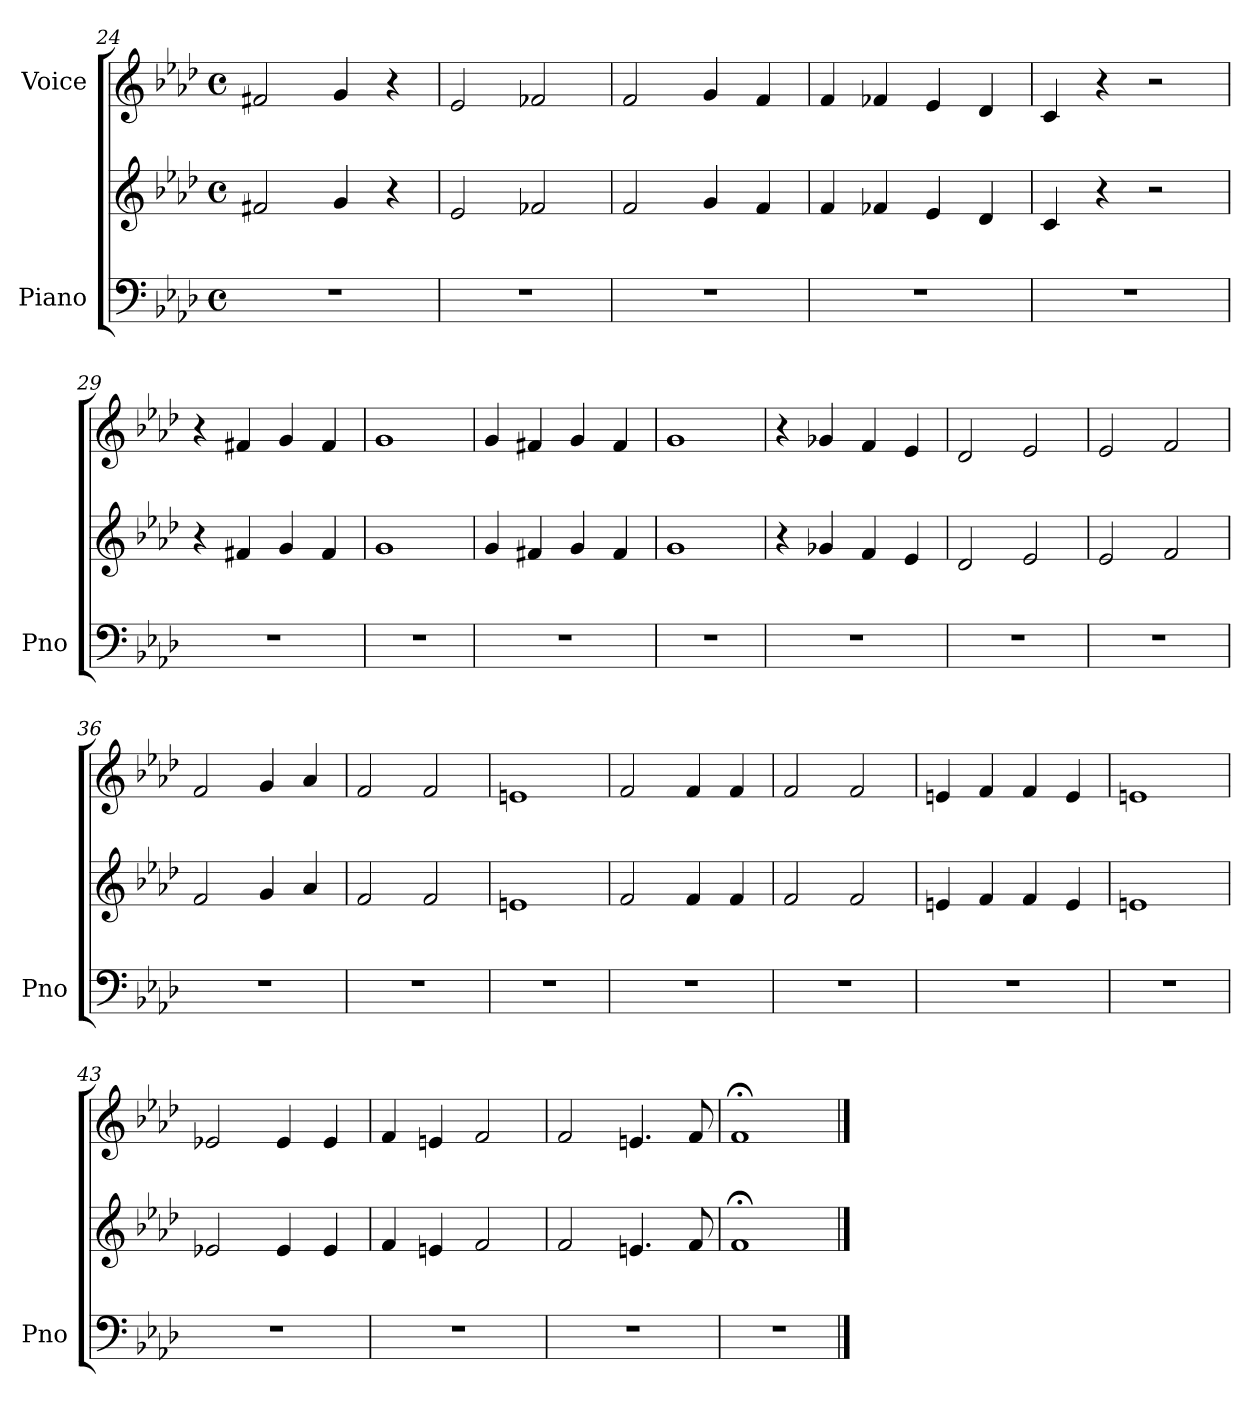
**kern	**kern	**kern
*part2	*part2	*part1
*staff3	*staff2	*staff1
*I"Piano	*	*I"Voice
*I'Pno	*	*
*clefF4	*clefG2	*clefG2
*k[b-e-a-d-]	*k[b-e-a-d-]	*k[b-e-a-d-]
*M4/4	*M4/4	*M4/4
*met(c)	*met(c)	*met(c)
=24	=24	=24
1r	2f#X/	2f#X/
.	4g/	4g/
.	4r	4r
=25	=25	=25
1r	2e-/	2e-/
.	2f-X/	2f-X/
=26	=26	=26
1r	2f/	2f/
.	4g/	4g/
.	4f/	4f/
=27	=27	=27
1r	4f/	4f/
.	4f-X/	4f-X/
.	4e-/	4e-/
.	4d-/	4d-/
=28	=28	=28
1r	4c/	4c/
.	4r	4r
.	2r	2r
=29	=29	=29
1r	4r	4r
.	4f#X/	4f#X/
.	4g/	4g/
.	4f#/	4f#/
=30	=30	=30
1r	1g	1g
!!LO:PB:g=z
=31	=31	=31
1r	4g/	4g/
.	4f#X/	4f#X/
.	4g/	4g/
.	4f#/	4f#/
=32	=32	=32
1r	1g	1g
=33	=33	=33
1r	4r	4r
.	4g-X/	4g-X/
.	4f/	4f/
.	4e-/	4e-/
=34	=34	=34
1r	2d-/	2d-/
.	2e-/	2e-/
=35	=35	=35
1r	2e-/	2e-/
.	2f/	2f/
=36	=36	=36
1r	2f/	2f/
.	4g/	4g/
.	4a-/	4a-/
=37	=37	=37
1r	2f/	2f/
.	2f/	2f/
=38	=38	=38
1r	1en	1en
!!LO:LB:g=z
=39	=39	=39
1r	2f/	2f/
.	4f/	4f/
.	4f/	4f/
=40	=40	=40
1r	2f/	2f/
.	2f/	2f/
=41	=41	=41
1r	4en/	4en/
.	4f/	4f/
.	4f/	4f/
.	4e/	4e/
=42	=42	=42
1r	1en	1en
=43	=43	=43
1r	2e-X/	2e-X/
.	4e-/	4e-/
.	4e-/	4e-/
=44	=44	=44
1r	4f/	4f/
.	4en/	4en/
.	2f/	2f/
=45	=45	=45
1r	2f/	2f/
.	4.en/	4.en/
.	8f/	8f/
=46	=46	=46
1r	1f;<	1f;<
==	==	==
*-	*-	*-
